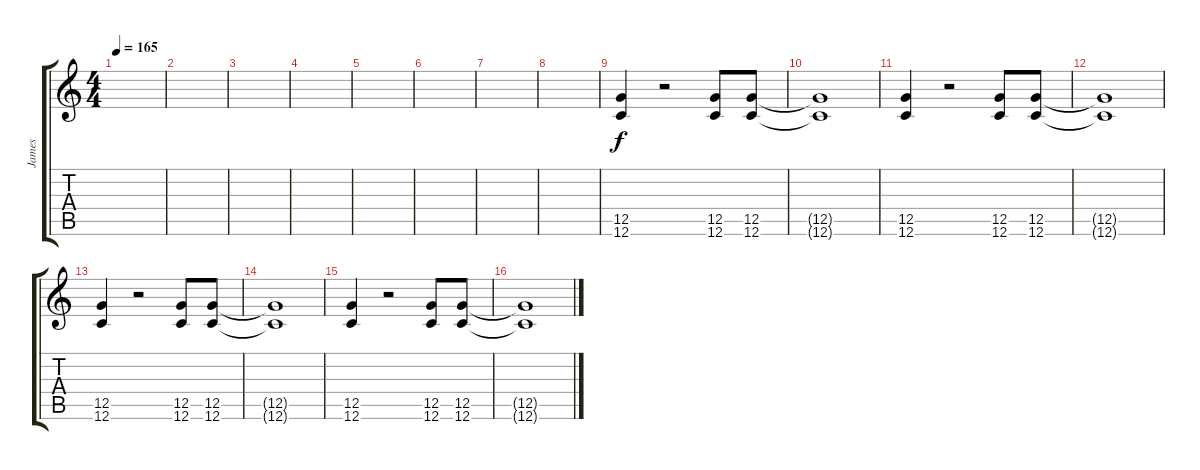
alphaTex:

\track ("James" "James") {instrument distortionguitar}
\staff {score tabs}
\tuning (D4 A3 F3 C3 G2 C2) {hide}
\ts (4 4)
\tempo 165
\clef g2
\ks c
|
|
|
|
|
|
|
|
(12.5 12.6).4 r.2 (12.5 12.6).8 (12.5 12.6).8 |
(12.5{t} 12.6{t}).1 |
(12.5 12.6).4 r.2 (12.5 12.6).8 (12.5 12.6).8 |
(12.5{t} 12.6{t}).1 |
(12.5 12.6).4 r.2 (12.5 12.6).8 (12.5 12.6).8 |
(12.5{t} 12.6{t}).1 |
(12.5 12.6).4 r.2 (12.5 12.6).8 (12.5 12.6).8 |
(12.5{t} 12.6{t}).1
